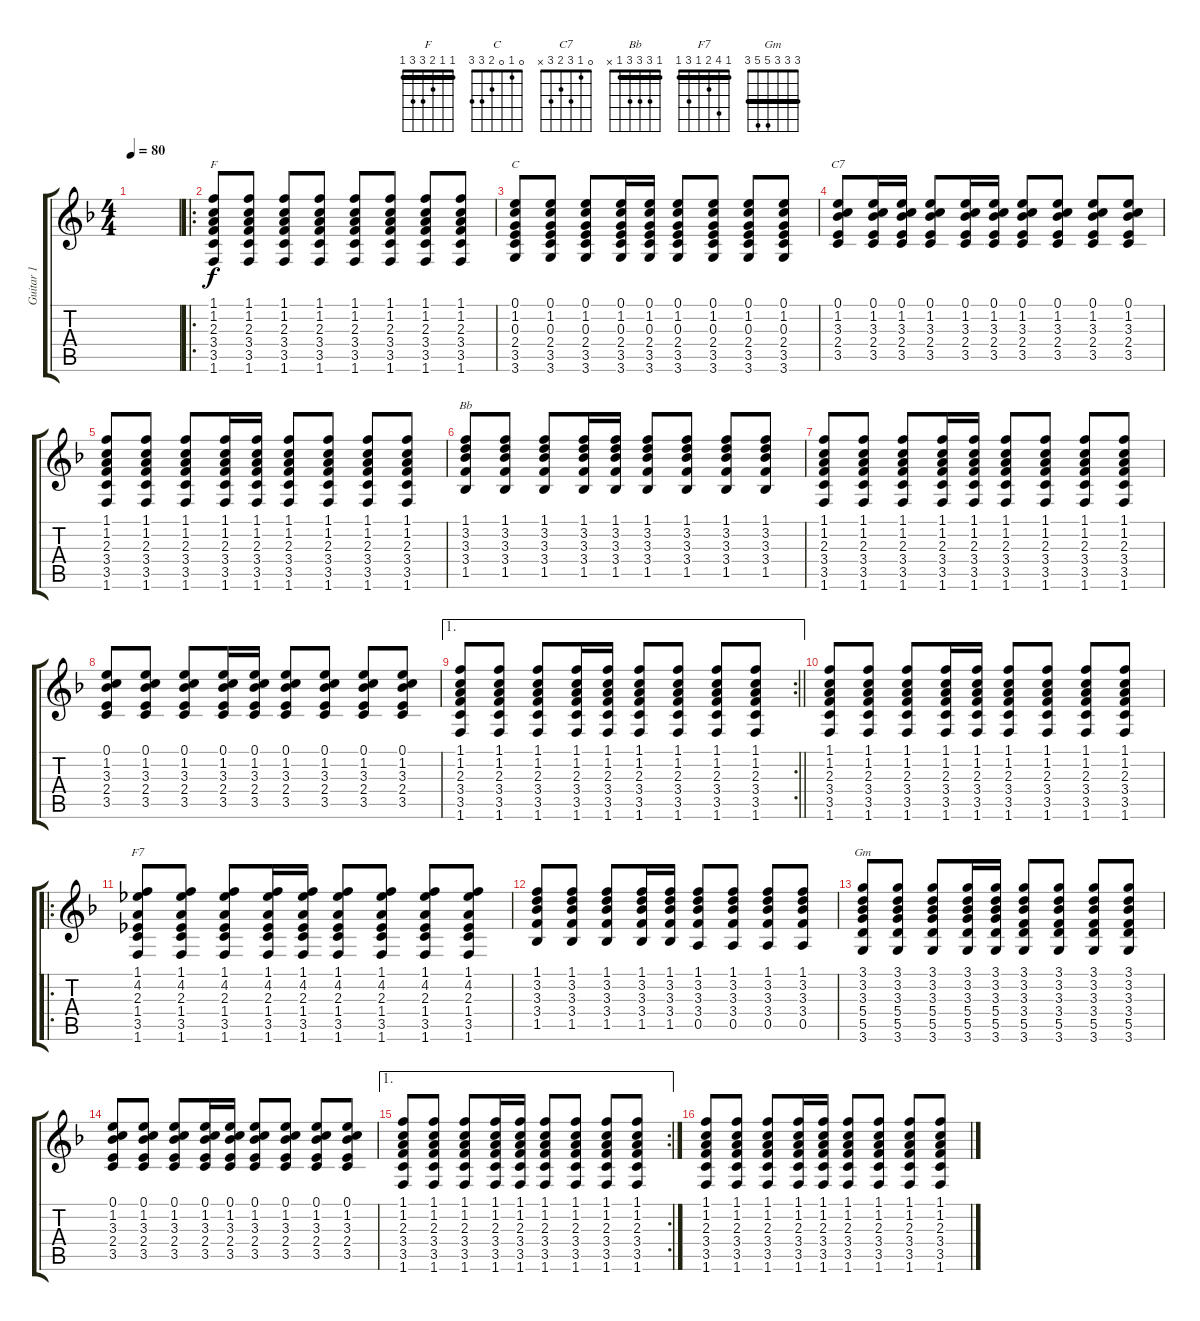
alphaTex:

\track ("Guitar 1" "Guitar 1") {instrument electricguitarjazz}
\staff {score tabs}
\tuning (E4 B3 G3 D3 A2 E2) {hide}
\chord ("F" 1 1 2 3 3 1) {barre 1}
\chord ("C" 0 1 0 2 3 3)
\chord ("C7" 0 1 3 2 3 x)
\chord ("Bb" 1 3 3 3 1 x) {barre 1}
\chord ("F7" 1 4 2 1 3 1) {barre 1}
\chord ("Gm" 3 3 3 5 5 3) {barre 3}
\ts (4 4)
\tempo 80
\clef g2
\ks f
|
\ro
(1.1 1.2 2.3 3.4 3.5 1.6).8{ch "F"} (1.1 1.2 2.3 3.4 3.5 1.6).8 (1.1 1.2 2.3 3.4 3.5 1.6).8 (1.1 1.2 2.3 3.4 3.5 1.6).8 (1.1 1.2 2.3 3.4 3.5 1.6).8 (1.1 1.2 2.3 3.4 3.5 1.6).8 (1.1 1.2 2.3 3.4 3.5 1.6).8 (1.1 1.2 2.3 3.4 3.5 1.6).8 |
(0.1 1.2 0.3 2.4 3.5 3.6).8{ch "C"} (0.1 1.2 0.3 2.4 3.5 3.6).8 (0.1 1.2 0.3 2.4 3.5 3.6).8 (0.1 1.2 0.3 2.4 3.5 3.6).16 (0.1 1.2 0.3 2.4 3.5 3.6).16 (0.1 1.2 0.3 2.4 3.5 3.6).8 (0.1 1.2 0.3 2.4 3.5 3.6).8 (0.1 1.2 0.3 2.4 3.5 3.6).8 (0.1 1.2 0.3 2.4 3.5 3.6).8 |
(0.1 1.2 3.3 2.4 3.5).8{ch "C7"} (0.1 1.2 3.3 2.4 3.5).16 (0.1 1.2 3.3 2.4 3.5).16 (0.1 1.2 3.3 2.4 3.5).8 (0.1 1.2 3.3 2.4 3.5).16 (0.1 1.2 3.3 2.4 3.5).16 (0.1 1.2 3.3 2.4 3.5).8 (0.1 1.2 3.3 2.4 3.5).8 (0.1 1.2 3.3 2.4 3.5).8 (0.1 1.2 3.3 2.4 3.5).8 |
(1.1 1.2 2.3 3.4 3.5 1.6).8 (1.1 1.2 2.3 3.4 3.5 1.6).8 (1.1 1.2 2.3 3.4 3.5 1.6).8 (1.1 1.2 2.3 3.4 3.5 1.6).16 (1.1 1.2 2.3 3.4 3.5 1.6).16 (1.1 1.2 2.3 3.4 3.5 1.6).8 (1.1 1.2 2.3 3.4 3.5 1.6).8 (1.1 1.2 2.3 3.4 3.5 1.6).8 (1.1 1.2 2.3 3.4 3.5 1.6).8 |
(1.1 3.2 3.3 3.4 1.5).8{ch "Bb"} (1.1 3.2 3.3 3.4 1.5).8 (1.1 3.2 3.3 3.4 1.5).8 (1.1 3.2 3.3 3.4 1.5).16 (1.1 3.2 3.3 3.4 1.5).16 (1.1 3.2 3.3 3.4 1.5).8 (1.1 3.2 3.3 3.4 1.5).8 (1.1 3.2 3.3 3.4 1.5).8 (1.1 3.2 3.3 3.4 1.5).8 |
(1.1 1.2 2.3 3.4 3.5 1.6).8 (1.1 1.2 2.3 3.4 3.5 1.6).8 (1.1 1.2 2.3 3.4 3.5 1.6).8 (1.1 1.2 2.3 3.4 3.5 1.6).16 (1.1 1.2 2.3 3.4 3.5 1.6).16 (1.1 1.2 2.3 3.4 3.5 1.6).8 (1.1 1.2 2.3 3.4 3.5 1.6).8 (1.1 1.2 2.3 3.4 3.5 1.6).8 (1.1 1.2 2.3 3.4 3.5 1.6).8 |
(0.1 1.2 3.3 2.4 3.5).8 (0.1 1.2 3.3 2.4 3.5).8 (0.1 1.2 3.3 2.4 3.5).8 (0.1 1.2 3.3 2.4 3.5).16 (0.1 1.2 3.3 2.4 3.5).16 (0.1 1.2 3.3 2.4 3.5).8 (0.1 1.2 3.3 2.4 3.5).8 (0.1 1.2 3.3 2.4 3.5).8 (0.1 1.2 3.3 2.4 3.5).8 |
\ae 1
\rc 2
\barLineRight lightlight
(1.1 1.2 2.3 3.4 3.5 1.6).8 (1.1 1.2 2.3 3.4 3.5 1.6).8 (1.1 1.2 2.3 3.4 3.5 1.6).8 (1.1 1.2 2.3 3.4 3.5 1.6).16 (1.1 1.2 2.3 3.4 3.5 1.6).16 (1.1 1.2 2.3 3.4 3.5 1.6).8 (1.1 1.2 2.3 3.4 3.5 1.6).8 (1.1 1.2 2.3 3.4 3.5 1.6).8 (1.1 1.2 2.3 3.4 3.5 1.6).8 |
(1.1 1.2 2.3 3.4 3.5 1.6).8 (1.1 1.2 2.3 3.4 3.5 1.6).8 (1.1 1.2 2.3 3.4 3.5 1.6).8 (1.1 1.2 2.3 3.4 3.5 1.6).16 (1.1 1.2 2.3 3.4 3.5 1.6).16 (1.1 1.2 2.3 3.4 3.5 1.6).8 (1.1 1.2 2.3 3.4 3.5 1.6).8 (1.1 1.2 2.3 3.4 3.5 1.6).8 (1.1 1.2 2.3 3.4 3.5 1.6).8 |
\ro
(1.1 4.2 2.3 1.4 3.5 1.6).8{ch "F7"} (1.1 4.2 2.3 1.4 3.5 1.6).8 (1.1 4.2 2.3 1.4 3.5 1.6).8 (1.1 4.2 2.3 1.4 3.5 1.6).16 (1.1 4.2 2.3 1.4 3.5 1.6).16 (1.1 4.2 2.3 1.4 3.5 1.6).8 (1.1 4.2 2.3 1.4 3.5 1.6).8 (1.1 4.2 2.3 1.4 3.5 1.6).8 (1.1 4.2 2.3 1.4 3.5 1.6).8 |
(1.1 3.2 3.3 3.4 1.5).8 (1.1 3.2 3.3 3.4 1.5).8 (1.1 3.2 3.3 3.4 1.5).8 (1.1 3.2 3.3 3.4 1.5).16 (1.1 3.2 3.3 3.4 1.5).16 (1.1 3.2 3.3 3.4 0.5).8 (1.1 3.2 3.3 3.4 0.5).8 (1.1 3.2 3.3 3.4 0.5).8 (1.1 3.2 3.3 3.4 0.5).8 |
(3.1 3.2 3.3 5.4 5.5 3.6).8{ch "Gm"} (3.1 3.2 3.3 5.4 5.5 3.6).8 (3.1 3.2 3.3 5.4 5.5 3.6).8 (3.1 3.2 3.3 5.4 5.5 3.6).16 (3.1 3.2 3.3 5.4 5.5 3.6).16 (3.1 3.2 3.3 3.4 5.5 3.6).8 (3.1 3.2 3.3 3.4 5.5 3.6).8 (3.1 3.2 3.3 3.4 5.5 3.6).8 (3.1 3.2 3.3 3.4 5.5 3.6).8 |
(0.1 1.2 3.3 2.4 3.5).8 (0.1 1.2 3.3 2.4 3.5).8 (0.1 1.2 3.3 2.4 3.5).8 (0.1 1.2 3.3 2.4 3.5).16 (0.1 1.2 3.3 2.4 3.5).16 (0.1 1.2 3.3 2.4 3.5).8 (0.1 1.2 3.3 2.4 3.5).8 (0.1 1.2 3.3 2.4 3.5).8 (0.1 1.2 3.3 2.4 3.5).8 |
\ae 1
\rc 2
(1.1 1.2 2.3 3.4 3.5 1.6).8 (1.1 1.2 2.3 3.4 3.5 1.6).8 (1.1 1.2 2.3 3.4 3.5 1.6).8 (1.1 1.2 2.3 3.4 3.5 1.6).16 (1.1 1.2 2.3 3.4 3.5 1.6).16 (1.1 1.2 2.3 3.4 3.5 1.6).8 (1.1 1.2 2.3 3.4 3.5 1.6).8 (1.1 1.2 2.3 3.4 3.5 1.6).8 (1.1 1.2 2.3 3.4 3.5 1.6).8 |
(1.1 1.2 2.3 3.4 3.5 1.6).8 (1.1 1.2 2.3 3.4 3.5 1.6).8 (1.1 1.2 2.3 3.4 3.5 1.6).8 (1.1 1.2 2.3 3.4 3.5 1.6).16 (1.1 1.2 2.3 3.4 3.5 1.6).16 (1.1 1.2 2.3 3.4 3.5 1.6).8 (1.1 1.2 2.3 3.4 3.5 1.6).8 (1.1 1.2 2.3 3.4 3.5 1.6).8 (1.1 1.2 2.3 3.4 3.5 1.6).8
